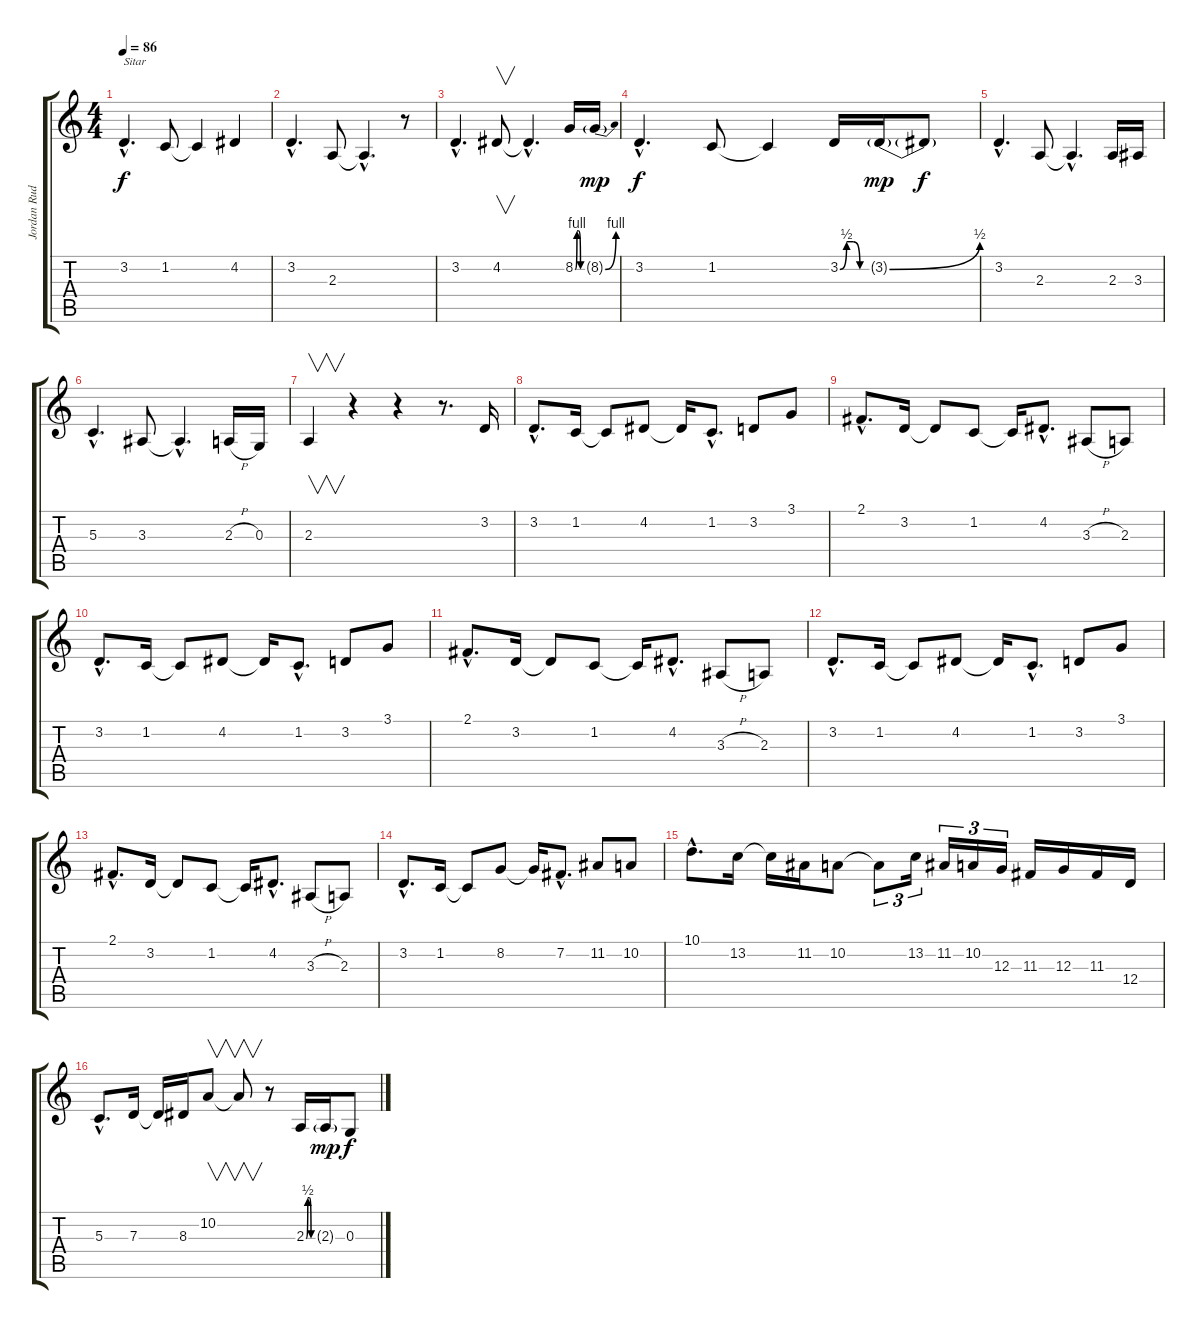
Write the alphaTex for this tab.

\track ("Jordan Rudess - Keyboard" "Jordan Rud") {instrument stringensemble1}
\staff {score tabs}
\tuning (E4 B3 G3 D3 A2 E2) {hide}
\ts (4 4)
\tempo 86
\clef g2
\ks c
3.2{hac}.4{d txt "Sitar" dy f instrument sitar} 1.2.8 1.2{t}.4 4.2.4 |
3.2{hac}.4{d} 2.3.8 2.3{hac t}.4{d} r.8 |
3.2{hac}.4{d} 4.2.8{v} 4.2{hac t}.4{d} 8.2{be (custom 0 0 15 4 30 4 45 0 60 0)}.16 8.2{be (bend 0 0 60 4) g}.16{dy mp} |
3.2{hac}.4{d dy f} 1.2.8 1.2{t}.4 3.2{be (custom 0 0 15 2 30 2 45 0 60 0)}.16 3.2{be (bend 0 0 60 2) g}.16{dy mp} 3.2{t}.8{dy f} |
3.2{hac}.4{d} 2.3.8 2.3{hac t}.4{d} 2.3.16 3.3.16 |
5.3{hac}.4{d} 3.3.8 3.3{hac t}.4{d} 2.3{h}.16 0.3.16 |
2.3.4{v} r.4 r.4 r.8{d} 3.2.16 |
3.2{hac}.8{d} 1.2.16 1.2{t}.8 4.2.8 4.2{t}.16 1.2{hac}.8{d} 3.2.8 3.1.8 |
2.1{hac}.8{d} 3.2.16 3.2{t}.8 1.2.8 1.2{t}.16 4.2{hac}.8{d} 3.3{h}.8 2.3.8 |
3.2{hac}.8{d} 1.2.16 1.2{t}.8 4.2.8 4.2{t}.16 1.2{hac}.8{d} 3.2.8 3.1.8 |
2.1{hac}.8{d} 3.2.16 3.2{t}.8 1.2.8 1.2{t}.16 4.2{hac}.8{d} 3.3{h}.8 2.3.8 |
3.2{hac}.8{d} 1.2.16 1.2{t}.8 4.2.8 4.2{t}.16 1.2{hac}.8{d} 3.2.8 3.1.8 |
2.1{hac}.8{d} 3.2.16 3.2{t}.8 1.2.8 1.2{t}.16 4.2{hac}.8{d} 3.3{h}.8 2.3.8 |
3.2{hac}.8{d} 1.2.16 1.2{t}.8 8.2.8 8.2{t}.16 7.2{hac}.8{d} 11.2.8 10.2.8 |
10.1{hac}.8{d} 13.2.16 13.2{t}.16 11.2.16 10.2.8 10.2{t}.8{tu (3 2)} 13.2.16{tu (3 2)} 11.2.16{tu (3 2)} 10.2.16{tu (3 2)} 12.3.16{tu (3 2)} 11.3.16 12.3.16 11.3.16 12.4.16 |
5.3{hac}.8{d} 7.3.16 7.3{t}.16 8.3.16 10.2.8{v} 10.2{t}.8{v} r.8 2.3{be (custom 0 0 15 2 30 2 45 0 60 0)}.16 2.3{g}.16{dy mp} 0.3.8{dy f}
